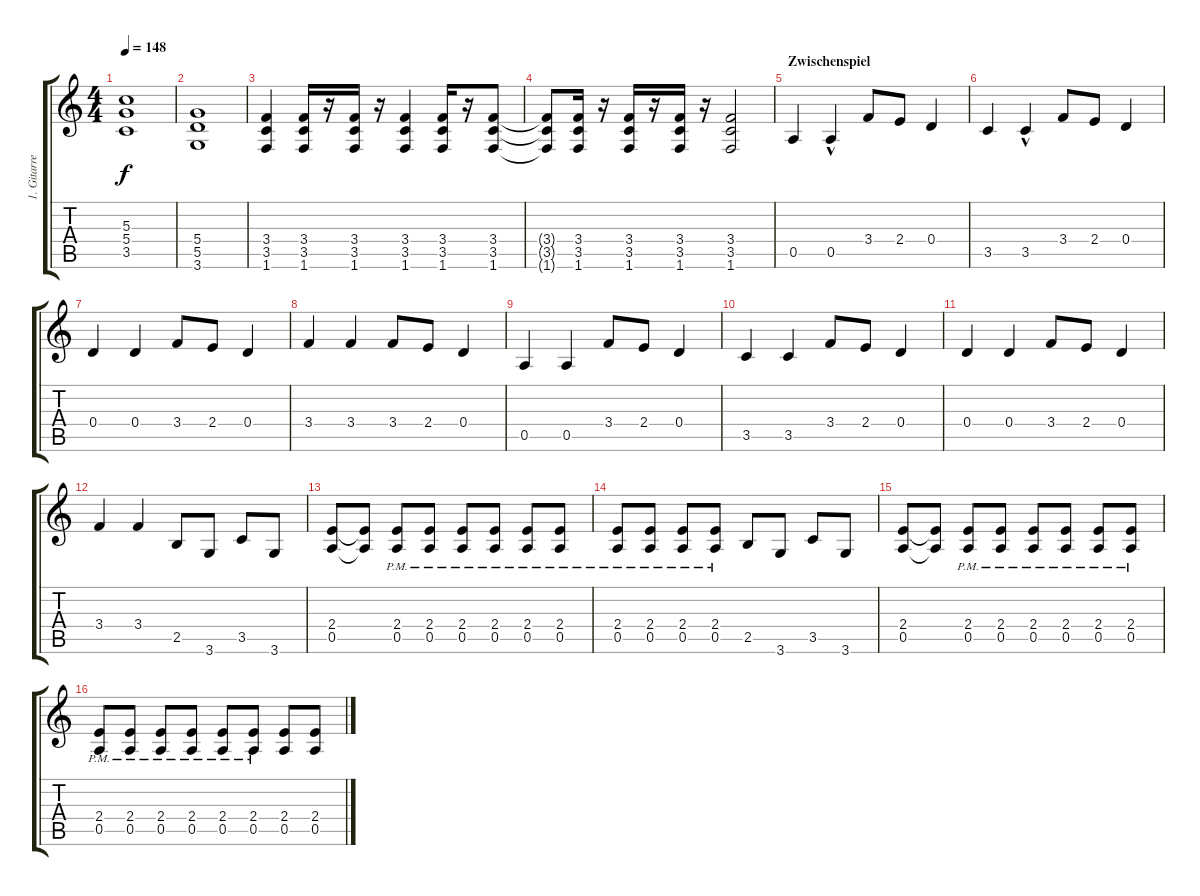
\track ("1. Gitarre" "1. Gitarre") {instrument distortionguitar}
\staff {score tabs}
\tuning (E4 B3 G3 D3 A2 E2) {hide}
\ts (4 4)
\tempo 148
\clef g2
\ks c
(5.3 5.4 3.5).1{dy f} |
(5.4 5.5 3.6).1 |
(3.4 3.5 1.6).4 (3.4 3.5 1.6).16 r.16 (3.4 3.5 1.6).16 r.16 (3.4 3.5 1.6).4 (3.4 3.5 1.6).16 r.16 (3.4 3.5 1.6).8 |
(3.4{t} 3.5{t} 1.6{t}).8 (3.4 3.5 1.6).16 r.16 (3.4 3.5 1.6).16 r.16 (3.4 3.5 1.6).16 r.16 (3.4 3.5 1.6).2 |
\section ("" "Zwischenspiel")
0.5.4 0.5{hac}.4 3.4.8 2.4.8 0.4.4 |
3.5.4 3.5{hac}.4 3.4.8 2.4.8 0.4.4 |
0.4.4 0.4.4 3.4.8 2.4.8 0.4.4 |
3.4.4 3.4.4 3.4.8 2.4.8 0.4.4 |
0.5.4 0.5.4 3.4.8 2.4.8 0.4.4 |
3.5.4 3.5.4 3.4.8 2.4.8 0.4.4 |
0.4.4 0.4.4 3.4.8 2.4.8 0.4.4 |
3.4.4 3.4.4 2.5.8 3.6.8 3.5.8 3.6.8 |
(2.4 0.5).8 (2.4{t} 0.5{t}).8 (2.4{pm} 0.5{pm}).8 (2.4{pm} 0.5{pm}).8 (2.4{pm} 0.5{pm}).8 (2.4{pm} 0.5{pm}).8 (2.4{pm} 0.5{pm}).8 (2.4{pm} 0.5{pm}).8 |
(2.4{pm} 0.5{pm}).8 (2.4{pm} 0.5{pm}).8 (2.4{pm} 0.5{pm}).8 (2.4{pm} 0.5{pm}).8 2.5.8 3.6.8 3.5.8 3.6.8 |
(2.4 0.5).8 (2.4{t} 0.5{t}).8 (2.4{pm} 0.5{pm}).8 (2.4{pm} 0.5{pm}).8 (2.4{pm} 0.5{pm}).8 (2.4{pm} 0.5{pm}).8 (2.4{pm} 0.5{pm}).8 (2.4{pm} 0.5{pm}).8 |
(2.4{pm} 0.5{pm}).8 (2.4{pm} 0.5{pm}).8 (2.4{pm} 0.5{pm}).8 (2.4{pm} 0.5{pm}).8 (2.4{pm} 0.5{pm}).8 (2.4{pm} 0.5{pm}).8 (2.4 0.5).8 (2.4 0.5).8
